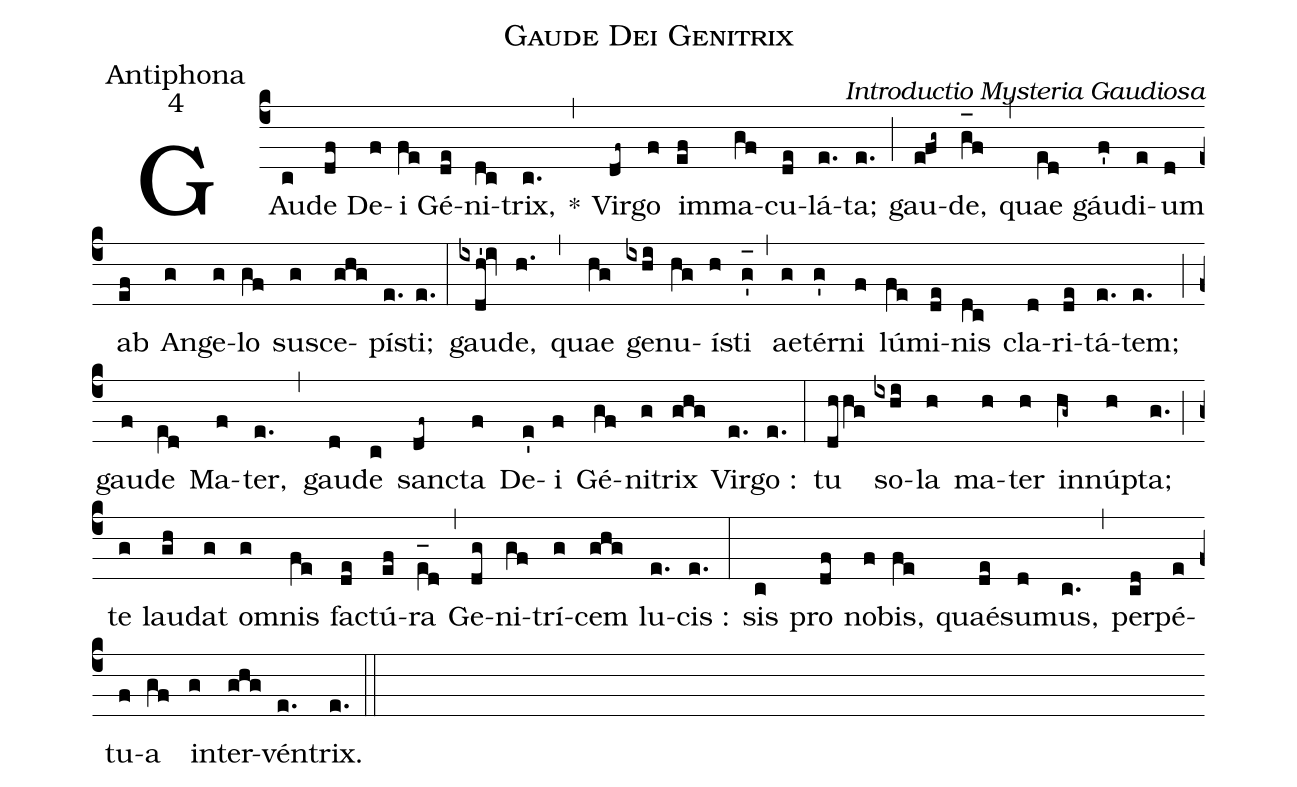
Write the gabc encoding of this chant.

name:Gaude Dei Genitrix;
office-part:Antiphona;
mode:4;
commentary:Introductio Mysteria Gaudiosa;
%%
(c4) GAu(c)de(df) De(f)i(fe) Gé(de)ni(dc)trix,(c.) *(,) Vir(df~)go(f) im(ef)ma(gf)cu(de)lá(e.)ta;(e.) (;) gau(efg~)de,(g_[oh:h]f) (,) quae(e[ll:1]d) gáu(f')di(e)um(d) ab(ef) An(g)ge(g)lo(gf) sus(g)ce(ghg)pí(e.)sti;(e.) (:) gau(ixdh'!iv)de,(h.) (,) quae(hg) ge(ixhi)nu(hg)í(h)sti(g'_[oh:h]) (,) ae(g)tér(g')ni(f) lú(fe)mi(de)nis(dc) cla(d)ri(de)tá(e.)tem;(e.) (;) gau(f)de(e[ll:1]d) Ma(f)ter,(e.) (,) gau(d)de(c) san(df~)cta(f) De(e')i(f) Gé(gf)ni(g)trix(ghg) Vir(e.)go :(e.) (:) tu(dhhg) so(ixhi)la(h) ma(h)ter(h) in(hg~)nú(h)pta;(g.) (;) te(g) lau(gh)dat(g) o(g)mnis(fe) fa(de)ctú(ef)ra(e_[oh:h][ll:1]d) (,) Ge(dg)ni(gf)trí(g)cem(ghg) lu(e.)cis :(e.) (:) sis(c) pro(df) no(f)bis,(fe) quaé(de)su(d)mus,(c.) (,) per(cd)pé(e)tu(f)a(gf) in(g)ter(ghg)vén(e.)trix.(e.) (::)
